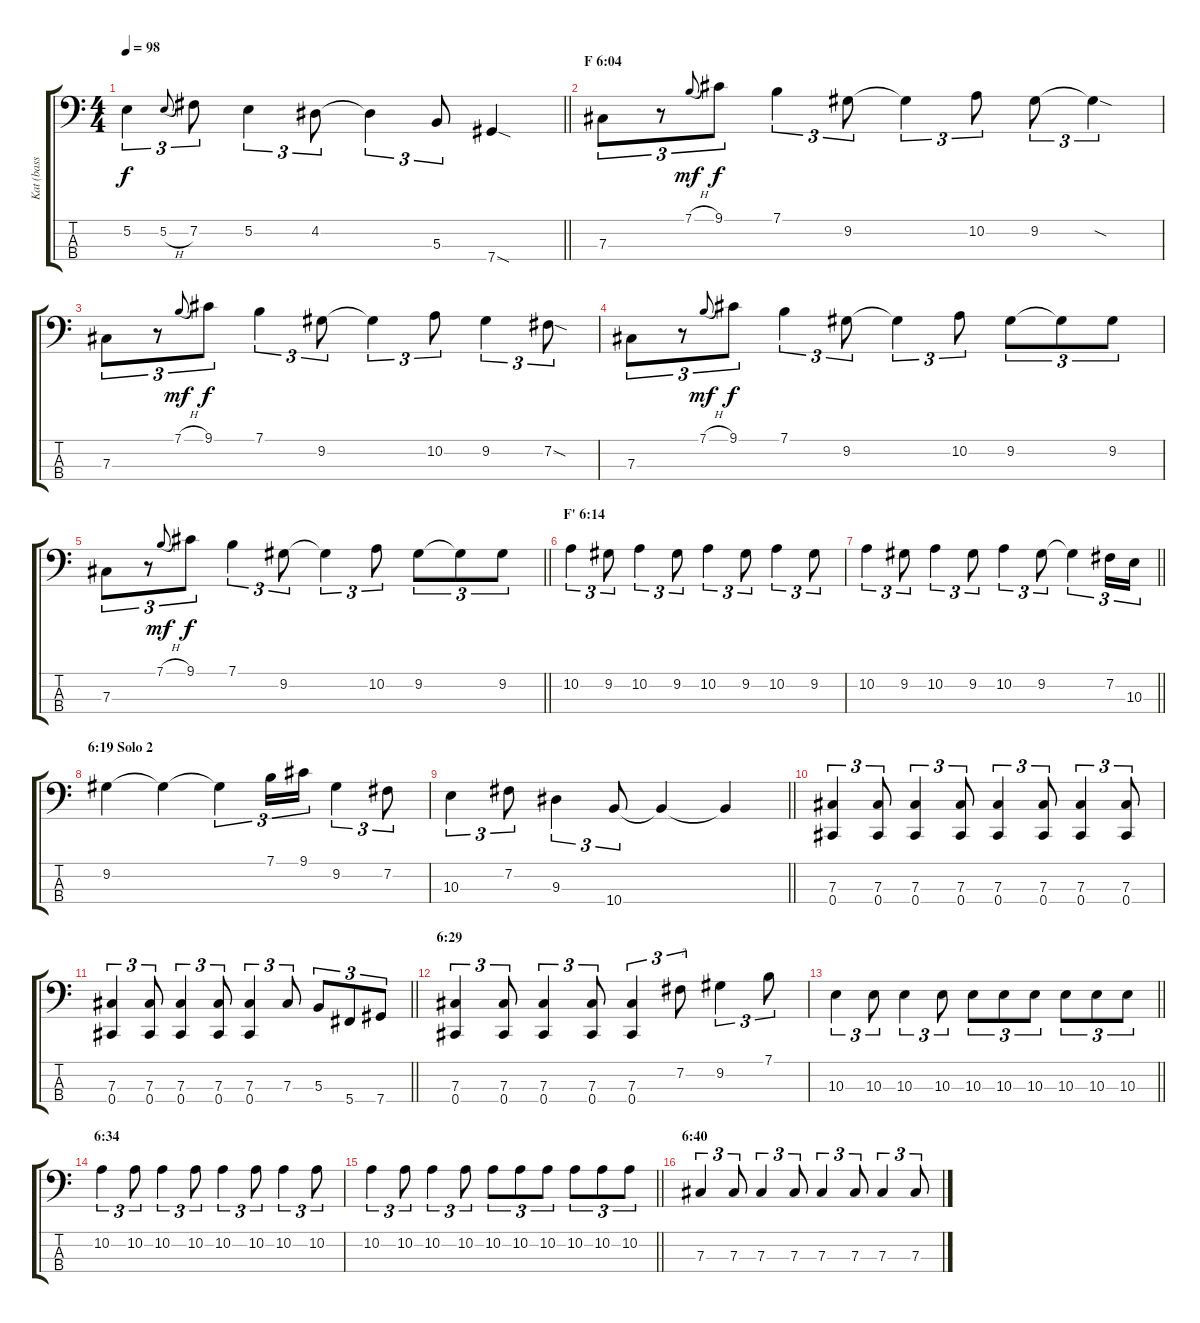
\track ("Kat (bass guitar)" "Kat (bass ") {instrument electricbasspick}
\staff {score tabs}
\tuning (E2 B1 Gb1 Db1) {hide}
\ts (4 4)
\tempo 98
\clef f4
\barLineRight lightlight
\ks c
5.2.4{tu (3 2) dy f} 5.2{h}.8{gr onbeat} 7.2.8{tu (3 2)} 5.2.4{tu (3 2)} 4.2.8{tu (3 2)} 4.2{t}.4{tu (3 2)} 5.3.8{tu (3 2)} 7.4{sod}.4 |
\section ("" "F 6:04")
7.3.8{tu (3 2)} r.8{tu (3 2)} 7.1{h}.8{gr onbeat dy mf} 9.1.8{tu (3 2) dy f} 7.1.4{tu (3 2)} 9.2.8{tu (3 2)} 9.2{t}.4{tu (3 2)} 10.2.8{tu (3 2)} 9.2.8{tu (3 2)} 9.2{sod t}.4{tu (3 2)} |
7.3.8{tu (3 2)} r.8{tu (3 2)} 7.1{h}.8{gr onbeat dy mf} 9.1.8{tu (3 2) dy f} 7.1.4{tu (3 2)} 9.2.8{tu (3 2)} 9.2{t}.4{tu (3 2)} 10.2.8{tu (3 2)} 9.2.4{tu (3 2)} 7.2{sod}.8{tu (3 2)} |
7.3.8{tu (3 2)} r.8{tu (3 2)} 7.1{h}.8{gr onbeat dy mf} 9.1.8{tu (3 2) dy f} 7.1.4{tu (3 2)} 9.2.8{tu (3 2)} 9.2{t}.4{tu (3 2)} 10.2.8{tu (3 2)} 9.2.8{tu (3 2)} 9.2{t}.8{tu (3 2)} 9.2.8{tu (3 2)} |
\barLineRight lightlight
7.3.8{tu (3 2)} r.8{tu (3 2)} 7.1{h}.8{gr onbeat dy mf} 9.1.8{tu (3 2) dy f} 7.1.4{tu (3 2)} 9.2.8{tu (3 2)} 9.2{t}.4{tu (3 2)} 10.2.8{tu (3 2)} 9.2.8{tu (3 2)} 9.2{t}.8{tu (3 2)} 9.2.8{tu (3 2)} |
\section ("" "F' 6:14")
10.2.4{tu (3 2)} 9.2.8{tu (3 2)} 10.2.4{tu (3 2)} 9.2.8{tu (3 2)} 10.2.4{tu (3 2)} 9.2.8{tu (3 2)} 10.2.4{tu (3 2)} 9.2.8{tu (3 2)} |
\barLineRight lightlight
10.2.4{tu (3 2)} 9.2.8{tu (3 2)} 10.2.4{tu (3 2)} 9.2.8{tu (3 2)} 10.2.4{tu (3 2)} 9.2.8{tu (3 2)} 9.2{t}.4{tu (3 2)} 7.2.16{tu (3 2)} 10.3.16{tu (3 2)} |
\section ("" "6:19 Solo 2")
9.2.4 9.2{t}.4 9.2{t}.4{tu (3 2)} 7.1.16{tu (3 2)} 9.1.16{tu (3 2)} 9.2.4{tu (3 2)} 7.2.8{tu (3 2)} |
\barLineRight lightlight
10.3.4{tu (3 2)} 7.2.8{tu (3 2)} 9.3.4{tu (3 2)} 10.4.8{tu (3 2)} 10.4{t}.4 10.4{t}.4 |
(7.3 0.4).4{tu (3 2)} (7.3 0.4).8{tu (3 2)} (7.3 0.4).4{tu (3 2)} (7.3 0.4).8{tu (3 2)} (7.3 0.4).4{tu (3 2)} (7.3 0.4).8{tu (3 2)} (7.3 0.4).4{tu (3 2)} (7.3 0.4).8{tu (3 2)} |
\barLineRight lightlight
(7.3 0.4).4{tu (3 2)} (7.3 0.4).8{tu (3 2)} (7.3 0.4).4{tu (3 2)} (7.3 0.4).8{tu (3 2)} (7.3 0.4).4{tu (3 2)} 7.3.8{tu (3 2)} 5.3.8{tu (3 2)} 5.4.8{tu (3 2)} 7.4.8{tu (3 2)} |
\section ("" "6:29")
(7.3 0.4).4{tu (3 2)} (7.3 0.4).8{tu (3 2)} (7.3 0.4).4{tu (3 2)} (7.3 0.4).8{tu (3 2)} (7.3 0.4).4{tu (3 2)} 7.2.8{tu (3 2) txt "?"} 9.2.4{tu (3 2)} 7.1.8{tu (3 2)} |
\barLineRight lightlight
10.3.4{tu (3 2)} 10.3.8{tu (3 2)} 10.3.4{tu (3 2)} 10.3.8{tu (3 2)} 10.3.8{tu (3 2)} 10.3.8{tu (3 2)} 10.3.8{tu (3 2)} 10.3.8{tu (3 2)} 10.3.8{tu (3 2)} 10.3.8{tu (3 2)} |
\section ("" "6:34")
10.2.4{tu (3 2)} 10.2.8{tu (3 2)} 10.2.4{tu (3 2)} 10.2.8{tu (3 2)} 10.2.4{tu (3 2)} 10.2.8{tu (3 2)} 10.2.4{tu (3 2)} 10.2.8{tu (3 2)} |
\barLineRight lightlight
10.2.4{tu (3 2)} 10.2.8{tu (3 2)} 10.2.4{tu (3 2)} 10.2.8{tu (3 2)} 10.2.8{tu (3 2)} 10.2.8{tu (3 2)} 10.2.8{tu (3 2)} 10.2.8{tu (3 2)} 10.2.8{tu (3 2)} 10.2.8{tu (3 2)} |
\section ("" "6:40")
7.3.4{tu (3 2)} 7.3.8{tu (3 2)} 7.3.4{tu (3 2)} 7.3.8{tu (3 2)} 7.3.4{tu (3 2)} 7.3.8{tu (3 2)} 7.3.4{tu (3 2)} 7.3.8{tu (3 2)}
